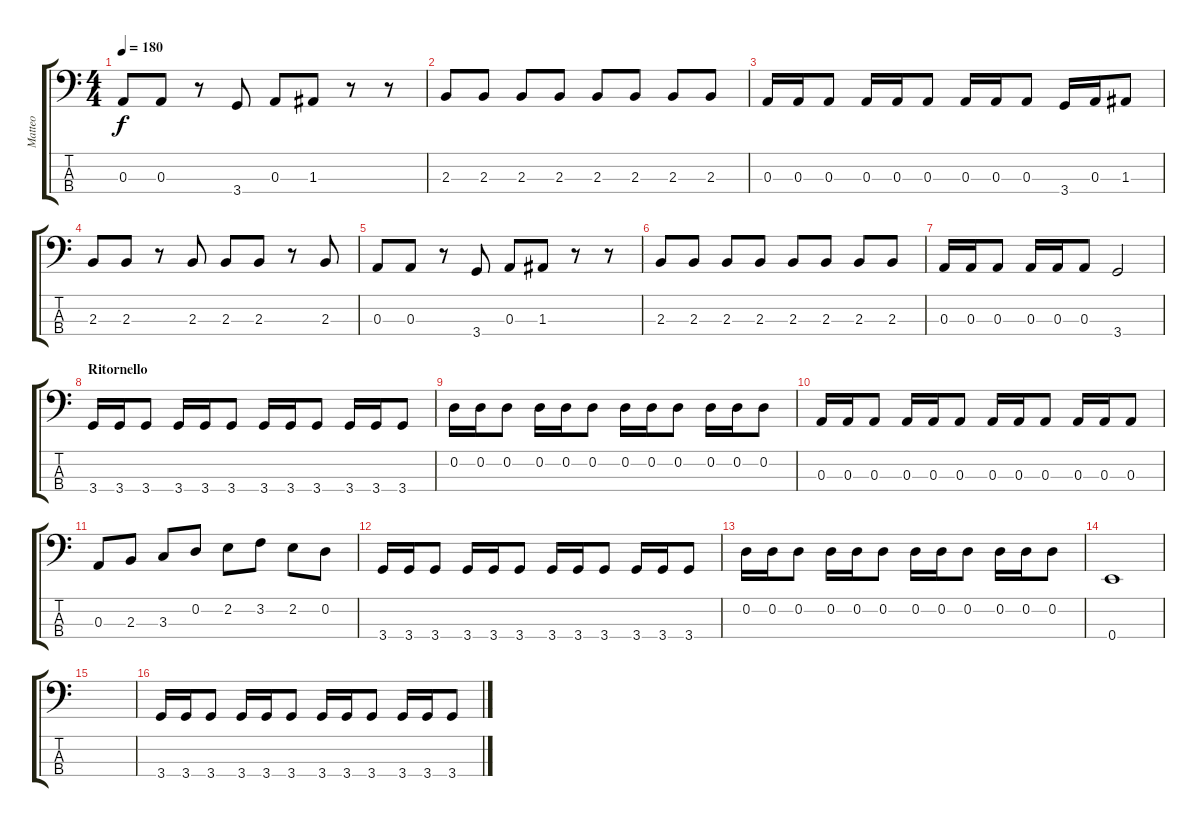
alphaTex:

\track ("Matteo" "Matteo") {instrument electricbasspick}
\staff {score tabs}
\tuning (G2 D2 A1 E1) {hide}
\ts (4 4)
\tempo 180
\clef f4
\ks c
0.3.8{dy f} 0.3.8 r.8 3.4.8 0.3.8 1.3.8 r.8 r.8 |
2.3.8 2.3.8 2.3.8 2.3.8 2.3.8 2.3.8 2.3.8 2.3.8 |
0.3.16 0.3.16 0.3.8 0.3.16 0.3.16 0.3.8 0.3.16 0.3.16 0.3.8 3.4.16 0.3.16 1.3.8 |
2.3.8 2.3.8 r.8 2.3.8 2.3.8 2.3.8 r.8 2.3.8 |
0.3.8 0.3.8 r.8 3.4.8 0.3.8 1.3.8 r.8 r.8 |
2.3.8 2.3.8 2.3.8 2.3.8 2.3.8 2.3.8 2.3.8 2.3.8 |
0.3.16 0.3.16 0.3.8 0.3.16 0.3.16 0.3.8 3.4.2 |
\section ("" "Ritornello")
3.4.16 3.4.16 3.4.8 3.4.16 3.4.16 3.4.8 3.4.16 3.4.16 3.4.8 3.4.16 3.4.16 3.4.8 |
0.2.16 0.2.16 0.2.8 0.2.16 0.2.16 0.2.8 0.2.16 0.2.16 0.2.8 0.2.16 0.2.16 0.2.8 |
0.3.16 0.3.16 0.3.8 0.3.16 0.3.16 0.3.8 0.3.16 0.3.16 0.3.8 0.3.16 0.3.16 0.3.8 |
0.3.8 2.3.8 3.3.8 0.2.8 2.2.8 3.2.8 2.2.8 0.2.8 |
3.4.16 3.4.16 3.4.8 3.4.16 3.4.16 3.4.8 3.4.16 3.4.16 3.4.8 3.4.16 3.4.16 3.4.8 |
0.2.16 0.2.16 0.2.8 0.2.16 0.2.16 0.2.8 0.2.16 0.2.16 0.2.8 0.2.16 0.2.16 0.2.8 |
0.4.1 |
|
3.4.16 3.4.16 3.4.8 3.4.16 3.4.16 3.4.8 3.4.16 3.4.16 3.4.8 3.4.16 3.4.16 3.4.8
